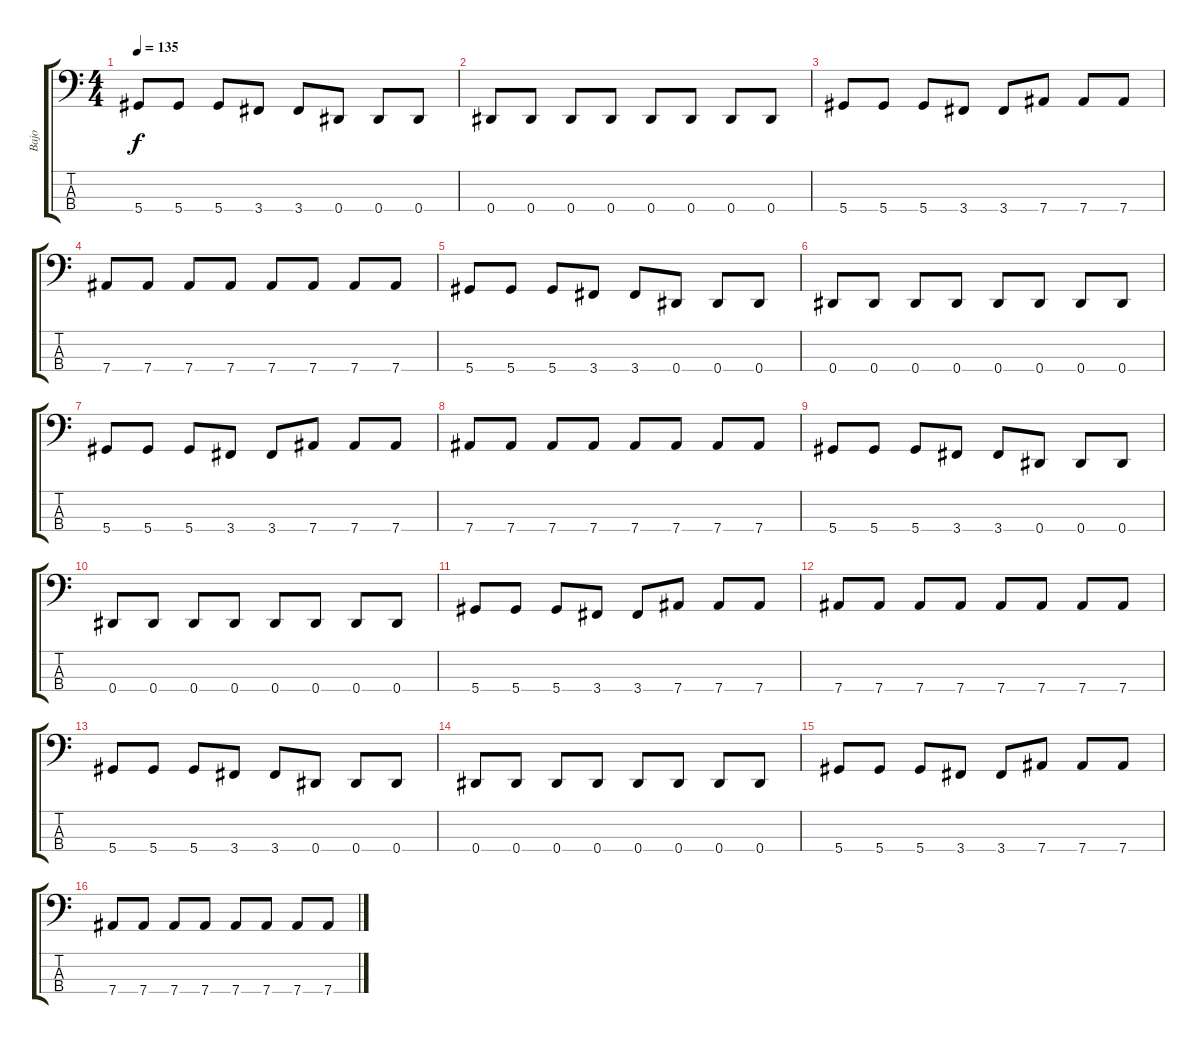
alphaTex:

\track ("Bajo" "Bajo") {instrument electricbassfinger}
\staff {score tabs}
\tuning (Gb2 Db2 Ab1 Eb1) {hide}
\ts (4 4)
\tempo 135
\clef f4
\ks c
5.4.8{dy f instrument electricbassfinger} 5.4.8 5.4.8 3.4.8 3.4.8 0.4.8 0.4.8 0.4.8 |
0.4.8 0.4.8 0.4.8 0.4.8 0.4.8 0.4.8 0.4.8 0.4.8 |
5.4.8 5.4.8 5.4.8 3.4.8 3.4.8 7.4.8 7.4.8 7.4.8 |
7.4.8 7.4.8 7.4.8 7.4.8 7.4.8 7.4.8 7.4.8 7.4.8 |
5.4.8 5.4.8 5.4.8 3.4.8 3.4.8 0.4.8 0.4.8 0.4.8 |
0.4.8 0.4.8 0.4.8 0.4.8 0.4.8 0.4.8 0.4.8 0.4.8 |
5.4.8 5.4.8 5.4.8 3.4.8 3.4.8 7.4.8 7.4.8 7.4.8 |
7.4.8 7.4.8 7.4.8 7.4.8 7.4.8 7.4.8 7.4.8 7.4.8 |
5.4.8 5.4.8 5.4.8 3.4.8 3.4.8 0.4.8 0.4.8 0.4.8 |
0.4.8 0.4.8 0.4.8 0.4.8 0.4.8 0.4.8 0.4.8 0.4.8 |
5.4.8 5.4.8 5.4.8 3.4.8 3.4.8 7.4.8 7.4.8 7.4.8 |
7.4.8 7.4.8 7.4.8 7.4.8 7.4.8 7.4.8 7.4.8 7.4.8 |
5.4.8 5.4.8 5.4.8 3.4.8 3.4.8 0.4.8 0.4.8 0.4.8 |
0.4.8 0.4.8 0.4.8 0.4.8 0.4.8 0.4.8 0.4.8 0.4.8 |
5.4.8 5.4.8 5.4.8 3.4.8 3.4.8 7.4.8 7.4.8 7.4.8 |
7.4.8 7.4.8 7.4.8 7.4.8 7.4.8 7.4.8 7.4.8 7.4.8
